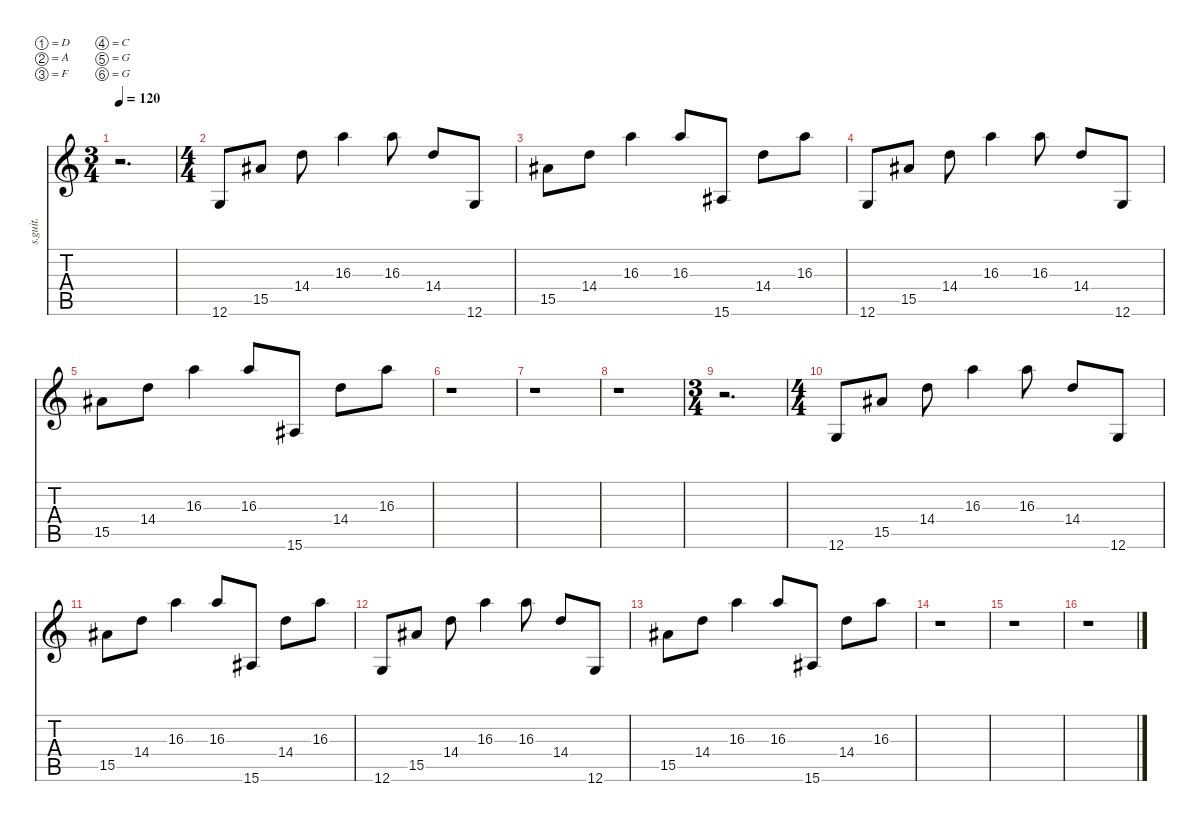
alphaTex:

\defaultSystemsLayout 4
\hideDynamics
\bracketExtendMode nobrackets
\track ("FX 2" "s.guit.") {instrument stringensemble1}
\staff {score tabs}
\tuning (D4 A3 F3 C3 G2 G1)
\displaytranspose 12
\ts (3 4)
\beaming (8 2 2 2 2)
\tempo 120
\clef g2
\ks c
r.2{d dy f} |
\ts (4 4)
\beaming (8 2 2 2 2)
12.6.8{lyrics (0 "") lyrics (1 "") lyrics (2 "") lyrics (3 "") lyrics (4 "")} 15.5{acc #}.8{lyrics (0 "") lyrics (1 "") lyrics (2 "") lyrics (3 "") lyrics (4 "")} 14.4.8{lyrics (0 "") lyrics (1 "") lyrics (2 "") lyrics (3 "") lyrics (4 "")} 16.3.4{lyrics (0 "") lyrics (1 "") lyrics (2 "") lyrics (3 "") lyrics (4 "")} 16.3.8{lyrics (0 "") lyrics (1 "") lyrics (2 "") lyrics (3 "") lyrics (4 "")} 14.4.8{lyrics (0 "") lyrics (1 "") lyrics (2 "") lyrics (3 "") lyrics (4 "")} 12.6.8{lyrics (0 "") lyrics (1 "") lyrics (2 "") lyrics (3 "") lyrics (4 "")} |
15.5{acc #}.8{lyrics (0 "") lyrics (1 "") lyrics (2 "") lyrics (3 "") lyrics (4 "")} 14.4.8{lyrics (0 "") lyrics (1 "") lyrics (2 "") lyrics (3 "") lyrics (4 "")} 16.3.4{lyrics (0 "") lyrics (1 "") lyrics (2 "") lyrics (3 "") lyrics (4 "")} 16.3.8{lyrics (0 "") lyrics (1 "") lyrics (2 "") lyrics (3 "") lyrics (4 "")} 15.6{acc #}.8{lyrics (0 "") lyrics (1 "") lyrics (2 "") lyrics (3 "") lyrics (4 "")} 14.4.8{lyrics (0 "") lyrics (1 "") lyrics (2 "") lyrics (3 "") lyrics (4 "")} 16.3.8{lyrics (0 "") lyrics (1 "") lyrics (2 "") lyrics (3 "") lyrics (4 "")} |
12.6.8{lyrics (0 "") lyrics (1 "") lyrics (2 "") lyrics (3 "") lyrics (4 "")} 15.5{acc #}.8{lyrics (0 "") lyrics (1 "") lyrics (2 "") lyrics (3 "") lyrics (4 "")} 14.4.8{lyrics (0 "") lyrics (1 "") lyrics (2 "") lyrics (3 "") lyrics (4 "")} 16.3.4{lyrics (0 "") lyrics (1 "") lyrics (2 "") lyrics (3 "") lyrics (4 "")} 16.3.8{lyrics (0 "") lyrics (1 "") lyrics (2 "") lyrics (3 "") lyrics (4 "")} 14.4.8{lyrics (0 "") lyrics (1 "") lyrics (2 "") lyrics (3 "") lyrics (4 "")} 12.6.8{lyrics (0 "") lyrics (1 "") lyrics (2 "") lyrics (3 "") lyrics (4 "")} |
15.5{acc #}.8{lyrics (0 "") lyrics (1 "") lyrics (2 "") lyrics (3 "") lyrics (4 "")} 14.4.8{lyrics (0 "") lyrics (1 "") lyrics (2 "") lyrics (3 "") lyrics (4 "")} 16.3.4{lyrics (0 "") lyrics (1 "") lyrics (2 "") lyrics (3 "") lyrics (4 "")} 16.3.8{lyrics (0 "") lyrics (1 "") lyrics (2 "") lyrics (3 "") lyrics (4 "")} 15.6{acc #}.8{lyrics (0 "") lyrics (1 "") lyrics (2 "") lyrics (3 "") lyrics (4 "")} 14.4.8{lyrics (0 "") lyrics (1 "") lyrics (2 "") lyrics (3 "") lyrics (4 "")} 16.3.8{lyrics (0 "") lyrics (1 "") lyrics (2 "") lyrics (3 "") lyrics (4 "")} |
r.1 |
r.1 |
r.1 |
\ts (3 4)
\beaming (8 2 2 2 2)
r.2{d} |
\ts (4 4)
\beaming (8 2 2 2 2)
12.6.8{lyrics (0 "") lyrics (1 "") lyrics (2 "") lyrics (3 "") lyrics (4 "")} 15.5{acc #}.8{lyrics (0 "") lyrics (1 "") lyrics (2 "") lyrics (3 "") lyrics (4 "")} 14.4.8{lyrics (0 "") lyrics (1 "") lyrics (2 "") lyrics (3 "") lyrics (4 "")} 16.3.4{lyrics (0 "") lyrics (1 "") lyrics (2 "") lyrics (3 "") lyrics (4 "")} 16.3.8{lyrics (0 "") lyrics (1 "") lyrics (2 "") lyrics (3 "") lyrics (4 "")} 14.4.8{lyrics (0 "") lyrics (1 "") lyrics (2 "") lyrics (3 "") lyrics (4 "")} 12.6.8{lyrics (0 "") lyrics (1 "") lyrics (2 "") lyrics (3 "") lyrics (4 "")} |
15.5{acc #}.8{lyrics (0 "") lyrics (1 "") lyrics (2 "") lyrics (3 "") lyrics (4 "")} 14.4.8{lyrics (0 "") lyrics (1 "") lyrics (2 "") lyrics (3 "") lyrics (4 "")} 16.3.4{lyrics (0 "") lyrics (1 "") lyrics (2 "") lyrics (3 "") lyrics (4 "")} 16.3.8{lyrics (0 "") lyrics (1 "") lyrics (2 "") lyrics (3 "") lyrics (4 "")} 15.6{acc #}.8{lyrics (0 "") lyrics (1 "") lyrics (2 "") lyrics (3 "") lyrics (4 "")} 14.4.8{lyrics (0 "") lyrics (1 "") lyrics (2 "") lyrics (3 "") lyrics (4 "")} 16.3.8{lyrics (0 "") lyrics (1 "") lyrics (2 "") lyrics (3 "") lyrics (4 "")} |
12.6.8{lyrics (0 "") lyrics (1 "") lyrics (2 "") lyrics (3 "") lyrics (4 "")} 15.5{acc #}.8{lyrics (0 "") lyrics (1 "") lyrics (2 "") lyrics (3 "") lyrics (4 "")} 14.4.8{lyrics (0 "") lyrics (1 "") lyrics (2 "") lyrics (3 "") lyrics (4 "")} 16.3.4{lyrics (0 "") lyrics (1 "") lyrics (2 "") lyrics (3 "") lyrics (4 "")} 16.3.8{lyrics (0 "") lyrics (1 "") lyrics (2 "") lyrics (3 "") lyrics (4 "")} 14.4.8{lyrics (0 "") lyrics (1 "") lyrics (2 "") lyrics (3 "") lyrics (4 "")} 12.6.8{lyrics (0 "") lyrics (1 "") lyrics (2 "") lyrics (3 "") lyrics (4 "")} |
15.5{acc #}.8{lyrics (0 "") lyrics (1 "") lyrics (2 "") lyrics (3 "") lyrics (4 "")} 14.4.8{lyrics (0 "") lyrics (1 "") lyrics (2 "") lyrics (3 "") lyrics (4 "")} 16.3.4{lyrics (0 "") lyrics (1 "") lyrics (2 "") lyrics (3 "") lyrics (4 "")} 16.3.8{lyrics (0 "") lyrics (1 "") lyrics (2 "") lyrics (3 "") lyrics (4 "")} 15.6{acc #}.8{lyrics (0 "") lyrics (1 "") lyrics (2 "") lyrics (3 "") lyrics (4 "")} 14.4.8{lyrics (0 "") lyrics (1 "") lyrics (2 "") lyrics (3 "") lyrics (4 "")} 16.3.8{lyrics (0 "") lyrics (1 "") lyrics (2 "") lyrics (3 "") lyrics (4 "")} |
r.1 |
r.1 |
r.1
